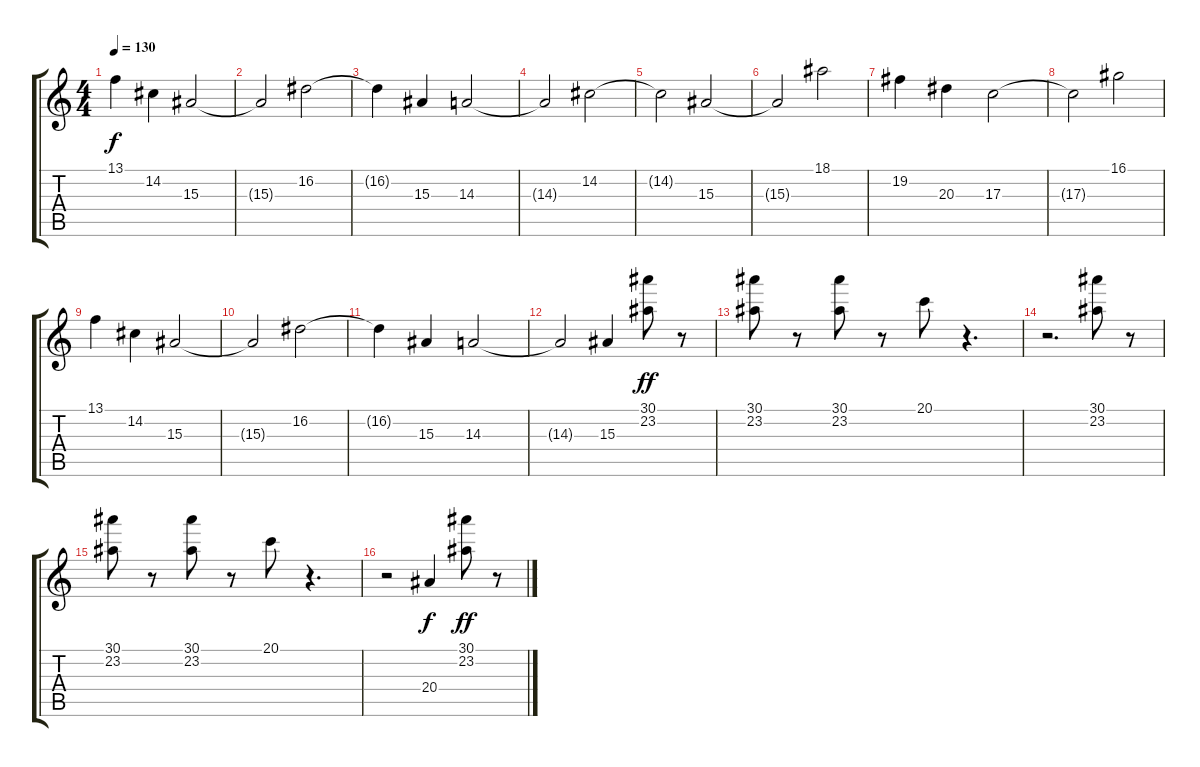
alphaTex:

\track "" {instrument stringensemble1}
\staff {score tabs}
\tuning (E4 B3 G3 D3 A2 E2) {hide}
\ts (4 4)
\tempo 130
\clef g2
\ks c
13.1.4{dy f} 14.2.4 15.3.2 |
15.3{t}.2 16.2.2 |
16.2{t}.4 15.3.4 14.3.2 |
14.3{t}.2 14.2.2 |
14.2{t}.2 15.3.2 |
15.3{t}.2 18.1.2 |
19.2.4 20.3.4 17.3.2 |
17.3{t}.2 16.1.2 |
13.1.4 14.2.4 15.3.2 |
15.3{t}.2 16.2.2 |
16.2{t}.4 15.3.4 14.3.2 |
14.3{t}.2 15.3.4 (30.1 23.2).8{dy ff} r.8 |
(30.1 23.2).8 r.8 (30.1 23.2).8 r.8 20.1.8 r.4{d} |
r.2{d} (30.1 23.2).8 r.8 |
(30.1 23.2).8 r.8 (30.1 23.2).8 r.8 20.1.8 r.4{d} |
r.2 20.4.4{dy f} (30.1 23.2).8{dy ff} r.8
